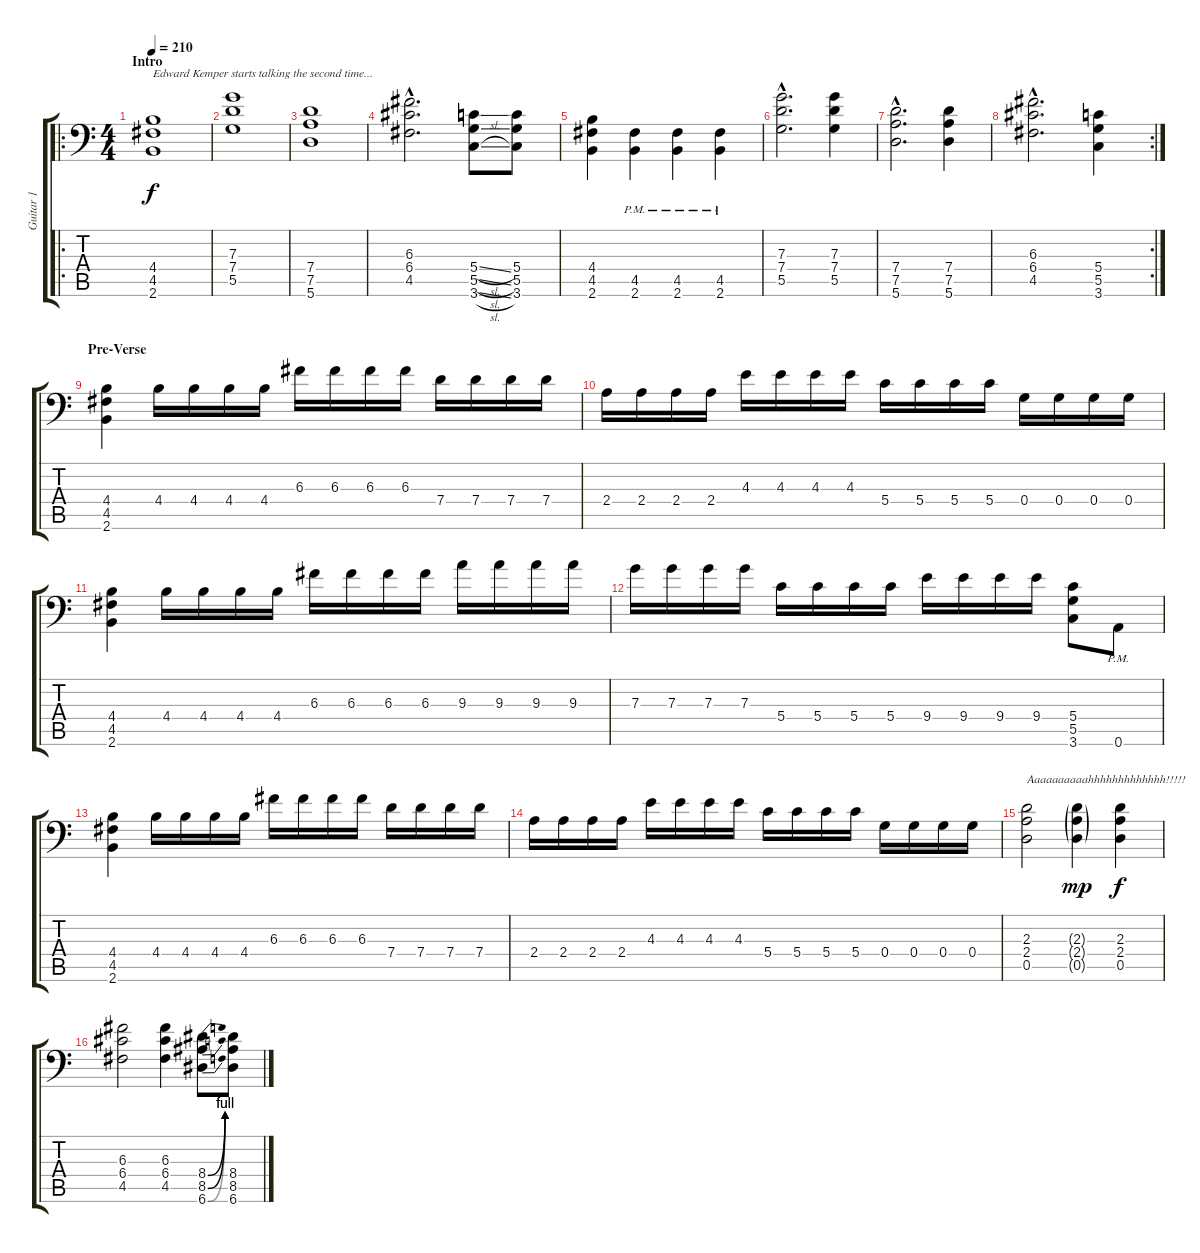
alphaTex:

\track ("Guitar 1" "Guitar 1") {instrument distortionguitar}
\staff {score tabs}
\tuning (A3 E3 C3 G2 D2 A1) {hide}
\ro
\ts (4 4)
\section ("" "Intro")
\tempo 210
\clef f4
\ks c
(4.4 4.5 2.6).1{txt "Edward Kemper starts talking the second time..." dy f instrument distortionguitar} |
(7.3 7.4 5.5).1 |
(7.4 7.5 5.6).1 |
(6.3{hac} 6.4{hac} 4.5{hac}).2{d} (5.4{sl} 5.5{sl} 3.6{sl}).8 (5.4 5.5 3.6).8 |
(4.4 4.5 2.6).4 (4.5{pm} 2.6{pm}).4 (4.5{pm} 2.6{pm}).4 (4.5{pm} 2.6{pm}).4 |
(7.3{hac} 7.4{hac} 5.5{hac}).2{d} (7.3 7.4 5.5).4 |
(7.4{hac} 7.5{hac} 5.6{hac}).2{d} (7.4 7.5 5.6).4 |
\rc 2
(6.3{hac} 6.4{hac} 4.5{hac}).2{d} (5.4 5.5 3.6).4 |
\section ("" "Pre-Verse")
(4.4 4.5 2.6).4 4.4.16 4.4.16 4.4.16 4.4.16 6.3.16 6.3.16 6.3.16 6.3.16 7.4.16 7.4.16 7.4.16 7.4.16 |
2.4.16 2.4.16 2.4.16 2.4.16 4.3.16 4.3.16 4.3.16 4.3.16 5.4.16 5.4.16 5.4.16 5.4.16 0.4.16 0.4.16 0.4.16 0.4.16 |
(4.4 4.5 2.6).4 4.4.16 4.4.16 4.4.16 4.4.16 6.3.16 6.3.16 6.3.16 6.3.16 9.3.16 9.3.16 9.3.16 9.3.16 |
7.3.16 7.3.16 7.3.16 7.3.16 5.4.16 5.4.16 5.4.16 5.4.16 9.4.16 9.4.16 9.4.16 9.4.16 (5.4 5.5 3.6).8 0.6{pm}.8 |
(4.4 4.5 2.6).4 4.4.16 4.4.16 4.4.16 4.4.16 6.3.16 6.3.16 6.3.16 6.3.16 7.4.16 7.4.16 7.4.16 7.4.16 |
2.4.16 2.4.16 2.4.16 2.4.16 4.3.16 4.3.16 4.3.16 4.3.16 5.4.16 5.4.16 5.4.16 5.4.16 0.4.16 0.4.16 0.4.16 0.4.16 |
(2.3 2.4 0.5).2{txt "Aaaaaaaaaahhhhhhhhhhhhh!!!!!"} (2.3{g} 2.4{g} 0.5{g}).4{dy mp} (2.3 2.4 0.5).4{dy f} |
(6.3 6.4 4.5).2 (6.3 6.4 4.5).4 (8.4{be (bend 0 0 60 4)} 8.5{be (bend 0 0 60 4)} 6.6{be (bend 0 0 60 4)}).8 (8.4 8.5 6.6).8
